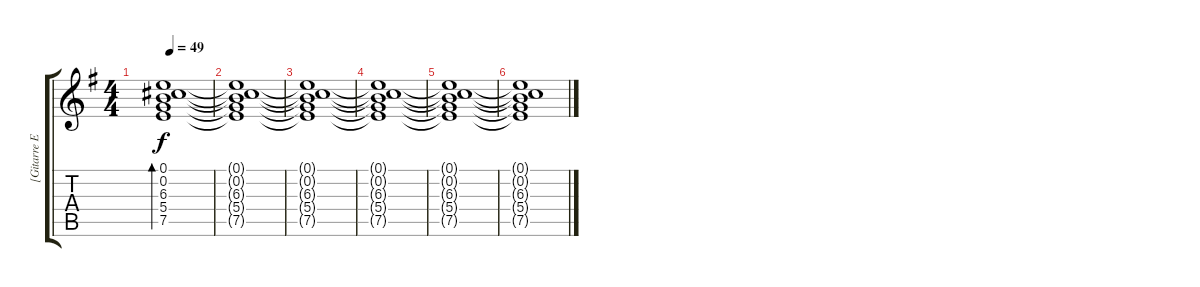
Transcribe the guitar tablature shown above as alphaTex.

\track ("[Gitarre Effekt]" "[Gitarre E") {instrument electricguitarclean}
\staff {score tabs}
\tuning (E4 B3 G3 D3 A2 E2) {hide}
\ts (4 4)
\tempo 49
\clef g2
\ks eminor
(0.1 0.2 6.3 5.4 7.5).1{bd 120 dy f} |
(0.1{t} 0.2{t} 6.3{t} 5.4{t} 7.5{t}).1 |
(0.1{t} 0.2{t} 6.3{t} 5.4{t} 7.5{t}).1 |
(0.1{t} 0.2{t} 6.3{t} 5.4{t} 7.5{t}).1 |
(0.1{t} 0.2{t} 6.3{t} 5.4{t} 7.5{t}).1 |
(0.1{t} 0.2{t} 6.3{t} 5.4{t} 7.5{t}).1
